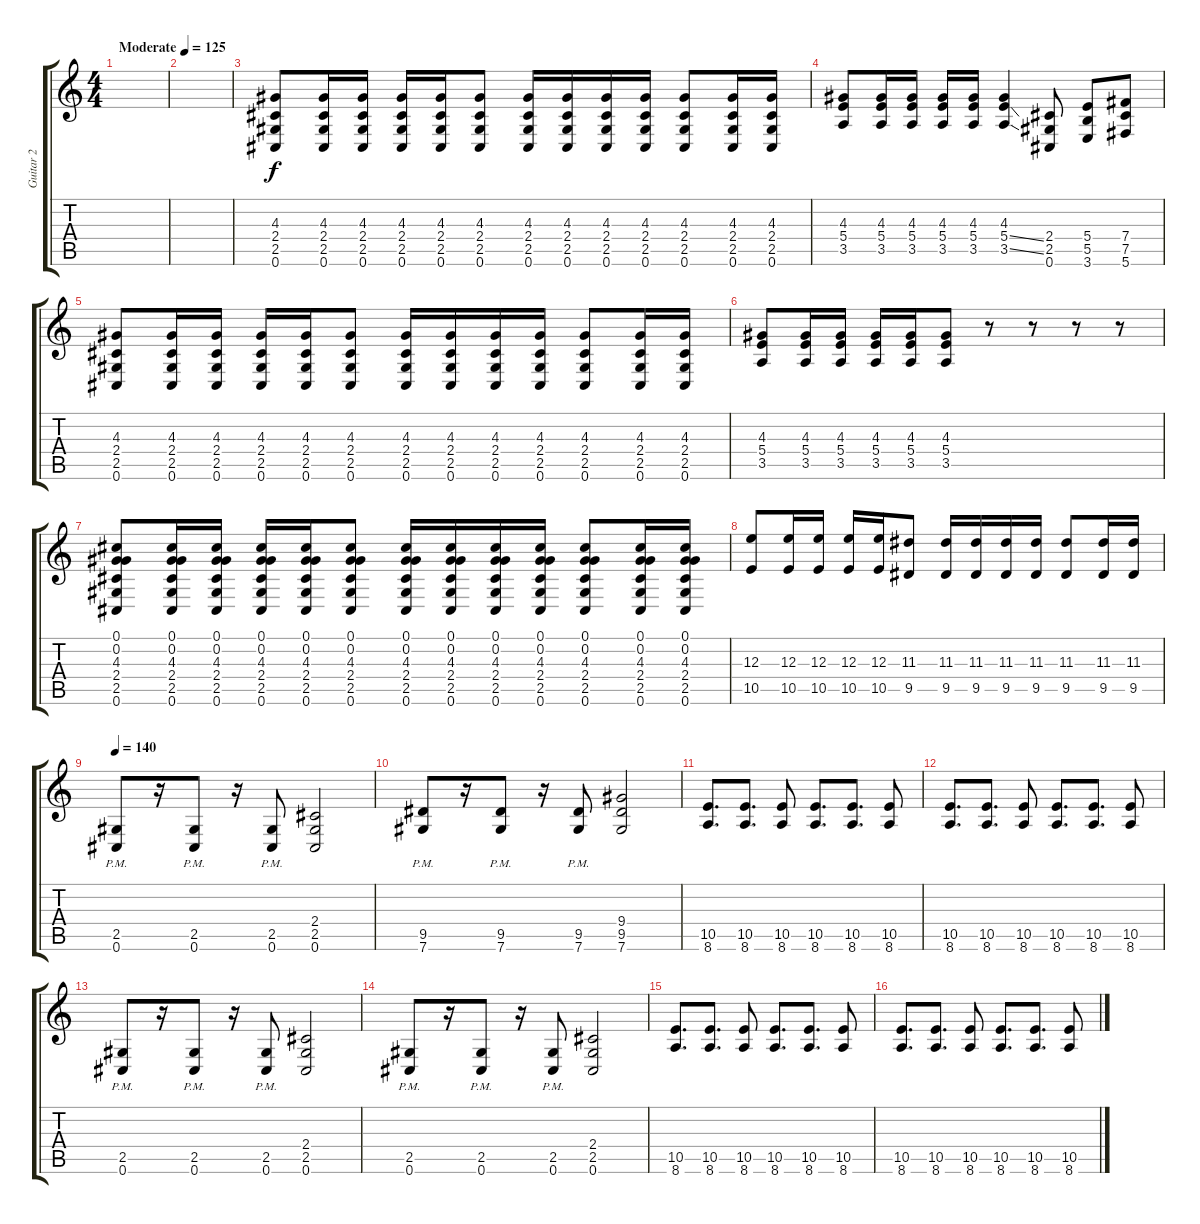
\track ("Guitar 2" "Guitar 2") {instrument electricguitarjazz}
\staff {score tabs}
\tuning (Db4 Ab3 E3 B2 Gb2 Db2) {hide}
\ts (4 4)
\tempo (125 "Moderate")
\clef g2
\ks c
|
|
(4.3 2.4 2.5 0.6).8{instrument distortionguitar} (4.3 2.4 2.5 0.6).16 (4.3 2.4 2.5 0.6).16 (4.3 2.4 2.5 0.6).16 (4.3 2.4 2.5 0.6).16 (4.3 2.4 2.5 0.6).8 (4.3 2.4 2.5 0.6).16 (4.3 2.4 2.5 0.6).16 (4.3 2.4 2.5 0.6).16 (4.3 2.4 2.5 0.6).16 (4.3 2.4 2.5 0.6).8 (4.3 2.4 2.5 0.6).16 (4.3 2.4 2.5 0.6).16 |
(4.3 5.4 3.5).8 (4.3 5.4 3.5).16 (4.3 5.4 3.5).16 (4.3 5.4 3.5).16 (4.3 5.4 3.5).16 (4.3 5.4{ss} 3.5{ss}).4 (2.4 2.5 0.6).8 (5.4 5.5 3.6).8 (7.4 7.5 5.6).8 |
(4.3 2.4 2.5 0.6).8 (4.3 2.4 2.5 0.6).16 (4.3 2.4 2.5 0.6).16 (4.3 2.4 2.5 0.6).16 (4.3 2.4 2.5 0.6).16 (4.3 2.4 2.5 0.6).8 (4.3 2.4 2.5 0.6).16 (4.3 2.4 2.5 0.6).16 (4.3 2.4 2.5 0.6).16 (4.3 2.4 2.5 0.6).16 (4.3 2.4 2.5 0.6).8 (4.3 2.4 2.5 0.6).16 (4.3 2.4 2.5 0.6).16 |
(4.3 5.4 3.5).8 (4.3 5.4 3.5).16 (4.3 5.4 3.5).16 (4.3 5.4 3.5).16 (4.3 5.4 3.5).16 (4.3 5.4 3.5).8 r.8 r.8 r.8 r.8 |
(0.1 0.2 4.3 2.4 2.5 0.6).8 (0.1 0.2 4.3 2.4 2.5 0.6).16 (0.1 0.2 4.3 2.4 2.5 0.6).16 (0.1 0.2 4.3 2.4 2.5 0.6).16 (0.1 0.2 4.3 2.4 2.5 0.6).16 (0.1 0.2 4.3 2.4 2.5 0.6).8 (0.1 0.2 4.3 2.4 2.5 0.6).16 (0.1 0.2 4.3 2.4 2.5 0.6).16 (0.1 0.2 4.3 2.4 2.5 0.6).16 (0.1 0.2 4.3 2.4 2.5 0.6).16 (0.1 0.2 4.3 2.4 2.5 0.6).8 (0.1 0.2 4.3 2.4 2.5 0.6).16 (0.1 0.2 4.3 2.4 2.5 0.6).16 |
(12.3 10.5).8 (12.3 10.5).16 (12.3 10.5).16 (12.3 10.5).16 (12.3 10.5).16 (11.3 9.5).8 (11.3 9.5).16 (11.3 9.5).16 (11.3 9.5).16 (11.3 9.5).16 (11.3 9.5).8 (11.3 9.5).16 (11.3 9.5).16 |
\tempo 140
(2.5{pm} 0.6{pm}).8 r.16 (2.5{pm} 0.6{pm}).8 r.16 (2.5{pm} 0.6{pm}).8 (2.4 2.5 0.6).2 |
(9.5{pm} 7.6{pm}).8 r.16 (9.5{pm} 7.6{pm}).8 r.16 (9.5{pm} 7.6{pm}).8 (9.4 9.5 7.6).2 |
(10.5 8.6).8{d} (10.5 8.6).8{d} (10.5 8.6).8 (10.5 8.6).8{d} (10.5 8.6).8{d} (10.5 8.6).8 |
(10.5 8.6).8{d} (10.5 8.6).8{d} (10.5 8.6).8 (10.5 8.6).8{d} (10.5 8.6).8{d} (10.5 8.6).8 |
(2.5{pm} 0.6{pm}).8 r.16 (2.5{pm} 0.6{pm}).8 r.16 (2.5{pm} 0.6{pm}).8 (2.4 2.5 0.6).2 |
(2.5{pm} 0.6{pm}).8 r.16 (2.5{pm} 0.6{pm}).8 r.16 (2.5{pm} 0.6{pm}).8 (2.4 2.5 0.6).2 |
(10.5 8.6).8{d} (10.5 8.6).8{d} (10.5 8.6).8 (10.5 8.6).8{d} (10.5 8.6).8{d} (10.5 8.6).8 |
(10.5 8.6).8{d} (10.5 8.6).8{d} (10.5 8.6).8 (10.5 8.6).8{d} (10.5 8.6).8{d} (10.5 8.6).8
